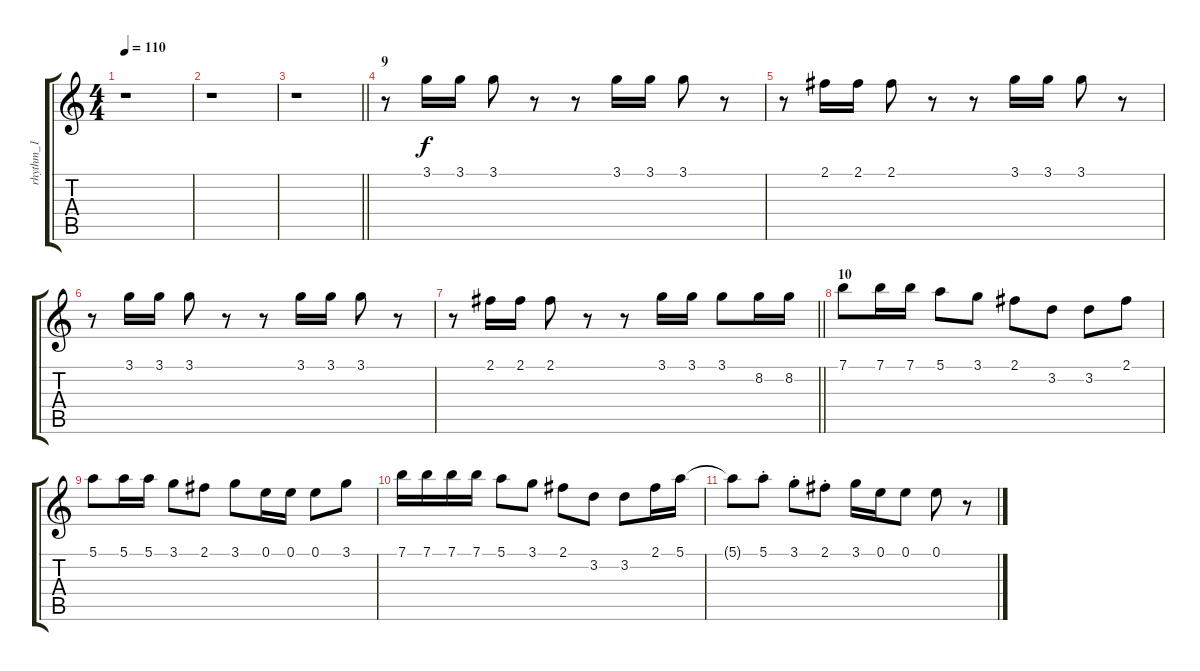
\track ("rhythm_1" "rhythm_1") {instrument acousticguitarnylon}
\staff {score tabs}
\tuning (E4 B3 G3 D3 A2 E2) {hide}
\ts (4 4)
\tempo 110
\clef g2
\ks c
r.1{dy f} |
r.1 |
\barLineRight lightlight
r.1 |
\section ("" "9")
r.8 3.1.16 3.1.16 3.1.8 r.8 r.8 3.1.16 3.1.16 3.1.8 r.8 |
r.8 2.1.16 2.1.16 2.1.8 r.8 r.8 3.1.16 3.1.16 3.1.8 r.8 |
r.8 3.1.16 3.1.16 3.1.8 r.8 r.8 3.1.16 3.1.16 3.1.8 r.8 |
\barLineRight lightlight
r.8 2.1.16 2.1.16 2.1.8 r.8 r.8 3.1.16 3.1.16 3.1.8 8.2.16 8.2.16 |
\section ("" "10")
7.1.8 7.1.16 7.1.16 5.1.8 3.1.8 2.1.8 3.2.8 3.2.8 2.1.8 |
5.1.8 5.1.16 5.1.16 3.1.8 2.1.8 3.1.8 0.1.16 0.1.16 0.1.8 3.1.8 |
7.1.16 7.1.16 7.1.16 7.1.16 5.1.8 3.1.8 2.1.8 3.2.8 3.2.8 2.1.16 5.1.16 |
5.1{t}.8 5.1{st}.8 3.1{st}.8 2.1{st}.8 3.1.16 0.1.16 0.1.8 0.1.8 r.8
